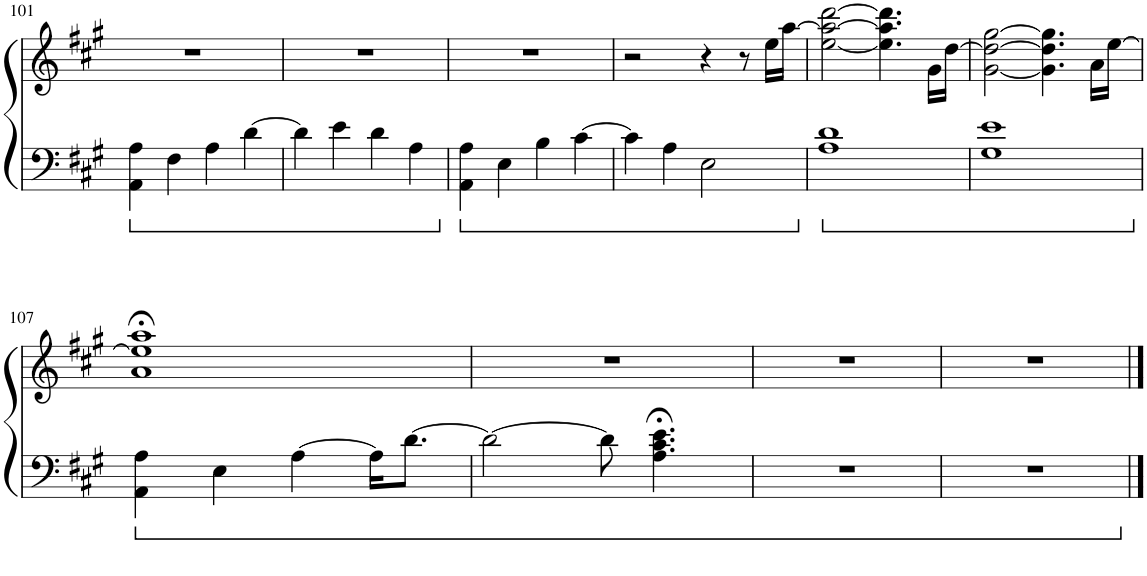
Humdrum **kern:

**kern	**kern
*part2	*part1
*staff2	*staff1
*I"钢琴, left	*I"钢琴, right
!!LO:PB:g=z
*clefF4	*clefG2
*k[f#c#g#]	*k[f#c#g#]
*M4/4	*M4/4
*ped	*
=101	=101
4AA\ 4A\	1r
4F#\	.
4A\	.
[4d\	.
=102	=102
4d\]	1r
4e\	.
4d\	.
4A\	.
=103	=103
*Xped	*
*ped	*
4AA\ 4A\	1r
4E\	.
4B\	.
[4c#\	.
=104	=104
4c#\]	2r
4A\	.
2E\	4r
.	8r
.	16ee\LL
.	[16aa\JJ
=105	=105
*Xped	*
*ped	*
1A 1d	[2ee\ 2aa\_ [2ddd\
.	4.ee\] 4.aa\] 4.ddd\]
.	16g#\LL
.	[16dd\JJ
=106	=106
1G# 1e	[2g#\ 2dd\_ [2gg#\
.	4.g#\] 4.dd\] 4.gg#\]
.	16a\LL
.	[16ee\JJ
!!LO:LB:g=z
=107	=107
*Xped	*
*ped	*
4AA\ 4A\	1a;< 1ee];< 1aa;<
4E\	.
[4A\	.
16A\KL]	.
[8.d\J	.
=108	=108
2d\_	1r
8d\]	.
4.A\;< 4.c#\;< 4.e\;<	.
=109	=109
1r	1r
=110	=110
1r	1r
*Xped	*
==	==
*-	*-
